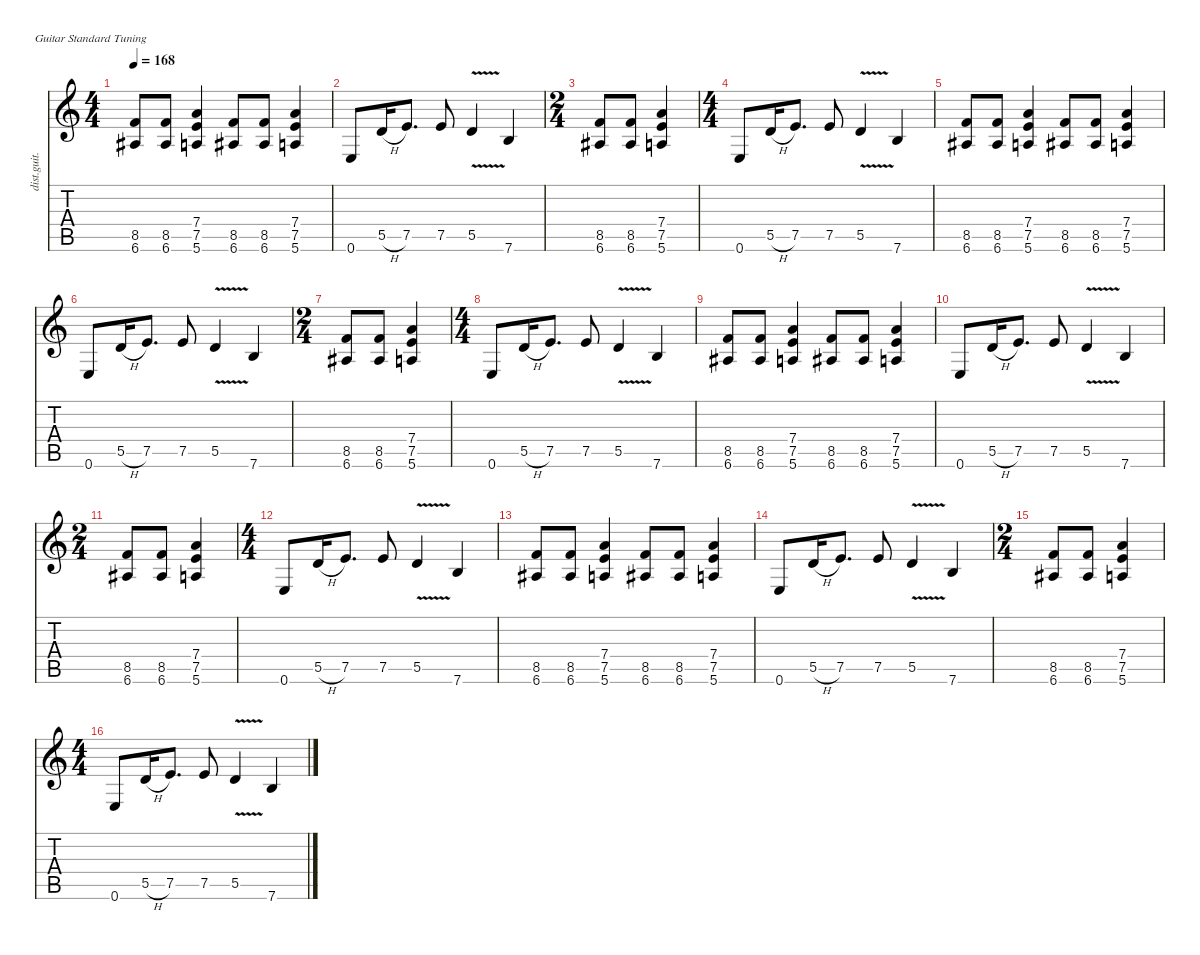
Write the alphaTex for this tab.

\defaultSystemsLayout 4
\hideDynamics
\bracketExtendMode nobrackets
\otherSystemsTrackNameOrientation horizontal
\track ("Guitar V Distortion" "dist.guit.") {instrument distortionguitar}
\staff {score tabs}
\tuning (E4 B3 G3 D3 A2 E2)
\ts (4 4)
\tempo 168
\clef g2
\ks c
(8.5 6.6{acc #}).8{dy f} (8.5 6.6{acc #}).8 (7.4 7.5 5.6).4 (8.5 6.6{acc #}).8 (8.5 6.6{acc #}).8 (7.4 7.5 5.6).4 |
0.6.8 5.5{h}.16 7.5.8{d} 7.5.8 5.5{v}.4 7.6.4 |
\ts (2 4)
\beaming (8 2 2)
(8.5 6.6{acc #}).8 (8.5 6.6{acc #}).8 (7.4 7.5 5.6).4 |
\ts (4 4)
\beaming (8 2 2 2 2)
0.6.8 5.5{h}.16 7.5.8{d} 7.5.8 5.5{v}.4 7.6.4 |
(8.5 6.6{acc #}).8 (8.5 6.6{acc #}).8 (7.4 7.5 5.6).4 (8.5 6.6{acc #}).8 (8.5 6.6{acc #}).8 (7.4 7.5 5.6).4 |
0.6.8 5.5{h}.16 7.5.8{d} 7.5.8 5.5{v}.4 7.6.4 |
\ts (2 4)
\beaming (8 2 2)
(8.5 6.6{acc #}).8 (8.5 6.6{acc #}).8 (7.4 7.5 5.6).4 |
\ts (4 4)
\beaming (8 2 2 2 2)
0.6.8 5.5{h}.16 7.5.8{d} 7.5.8 5.5{v}.4 7.6.4 |
(8.5 6.6{acc #}).8 (8.5 6.6{acc #}).8 (7.4 7.5 5.6).4 (8.5 6.6{acc #}).8 (8.5 6.6{acc #}).8 (7.4 7.5 5.6).4 |
0.6.8 5.5{h}.16 7.5.8{d} 7.5.8 5.5{v}.4 7.6.4 |
\ts (2 4)
\beaming (8 2 2)
(8.5 6.6{acc #}).8 (8.5 6.6{acc #}).8 (7.4 7.5 5.6).4 |
\ts (4 4)
\beaming (8 2 2 2 2)
0.6.8 5.5{h}.16 7.5.8{d} 7.5.8 5.5{v}.4 7.6.4 |
(8.5 6.6{acc #}).8 (8.5 6.6{acc #}).8 (7.4 7.5 5.6).4 (8.5 6.6{acc #}).8 (8.5 6.6{acc #}).8 (7.4 7.5 5.6).4 |
0.6.8 5.5{h}.16 7.5.8{d} 7.5.8 5.5{v}.4 7.6.4 |
\ts (2 4)
\beaming (8 2 2)
(8.5 6.6{acc #}).8 (8.5 6.6{acc #}).8 (7.4 7.5 5.6).4 |
\ts (4 4)
\beaming (8 2 2 2 2)
0.6.8 5.5{h}.16 7.5.8{d} 7.5.8 5.5{v}.4 7.6.4
